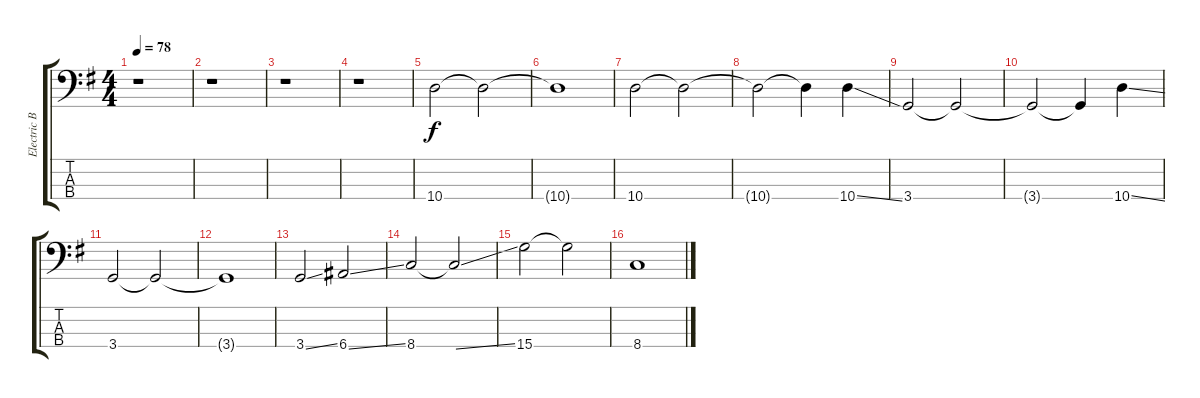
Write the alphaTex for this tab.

\track ("Electric Bass  Guitar - Fuzz Tone" "Electric B") {instrument distortionguitar}
\staff {score tabs}
\tuning (G2 D2 A1 E1) {hide}
\ts (4 4)
\tempo 78
\clef f4
\ks g
r.1{dy f} |
r.1 |
r.1 |
r.1 |
10.4.2 10.4{t}.2 |
10.4{t}.1 |
10.4.2 10.4{t}.2 |
10.4{t}.2 10.4{t}.4 10.4{ss}.4 |
3.4.2 3.4{t}.2 |
3.4{t}.2 3.4{t}.4 10.4{ss}.4 |
3.4.2 3.4{t}.2 |
3.4{t}.1 |
3.4{ss}.2 6.4{ss}.2 |
8.4.2 8.4{ss t}.2 |
15.4.2 15.4{t}.2 |
8.4.1
